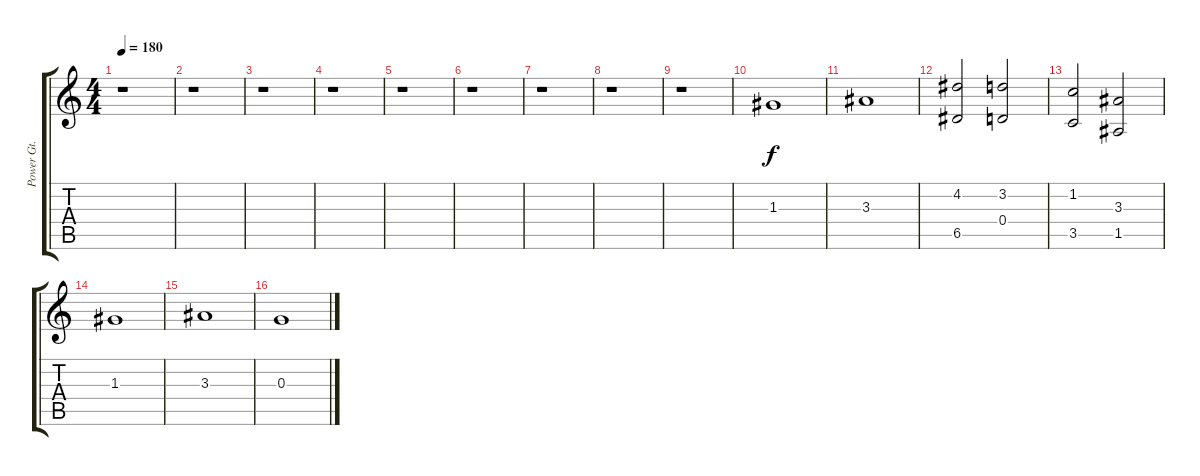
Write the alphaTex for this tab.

\track ("Power Gt." "Power Gt.") {instrument distortionguitar}
\staff {score tabs}
\tuning (E4 B3 G3 D3 A2 E2) {hide}
\ts (4 4)
\tempo 180
\clef g2
\ks c
r.1{dy mf} |
r.1 |
r.1 |
r.1 |
r.1 |
r.1 |
r.1 |
r.1 |
r.1 |
1.3.1{dy f} |
3.3.1 |
(4.2 6.5).2 (3.2 0.4).2 |
(1.2 3.5).2 (3.3 1.5).2 |
1.3.1 |
3.3.1 |
0.3.1
